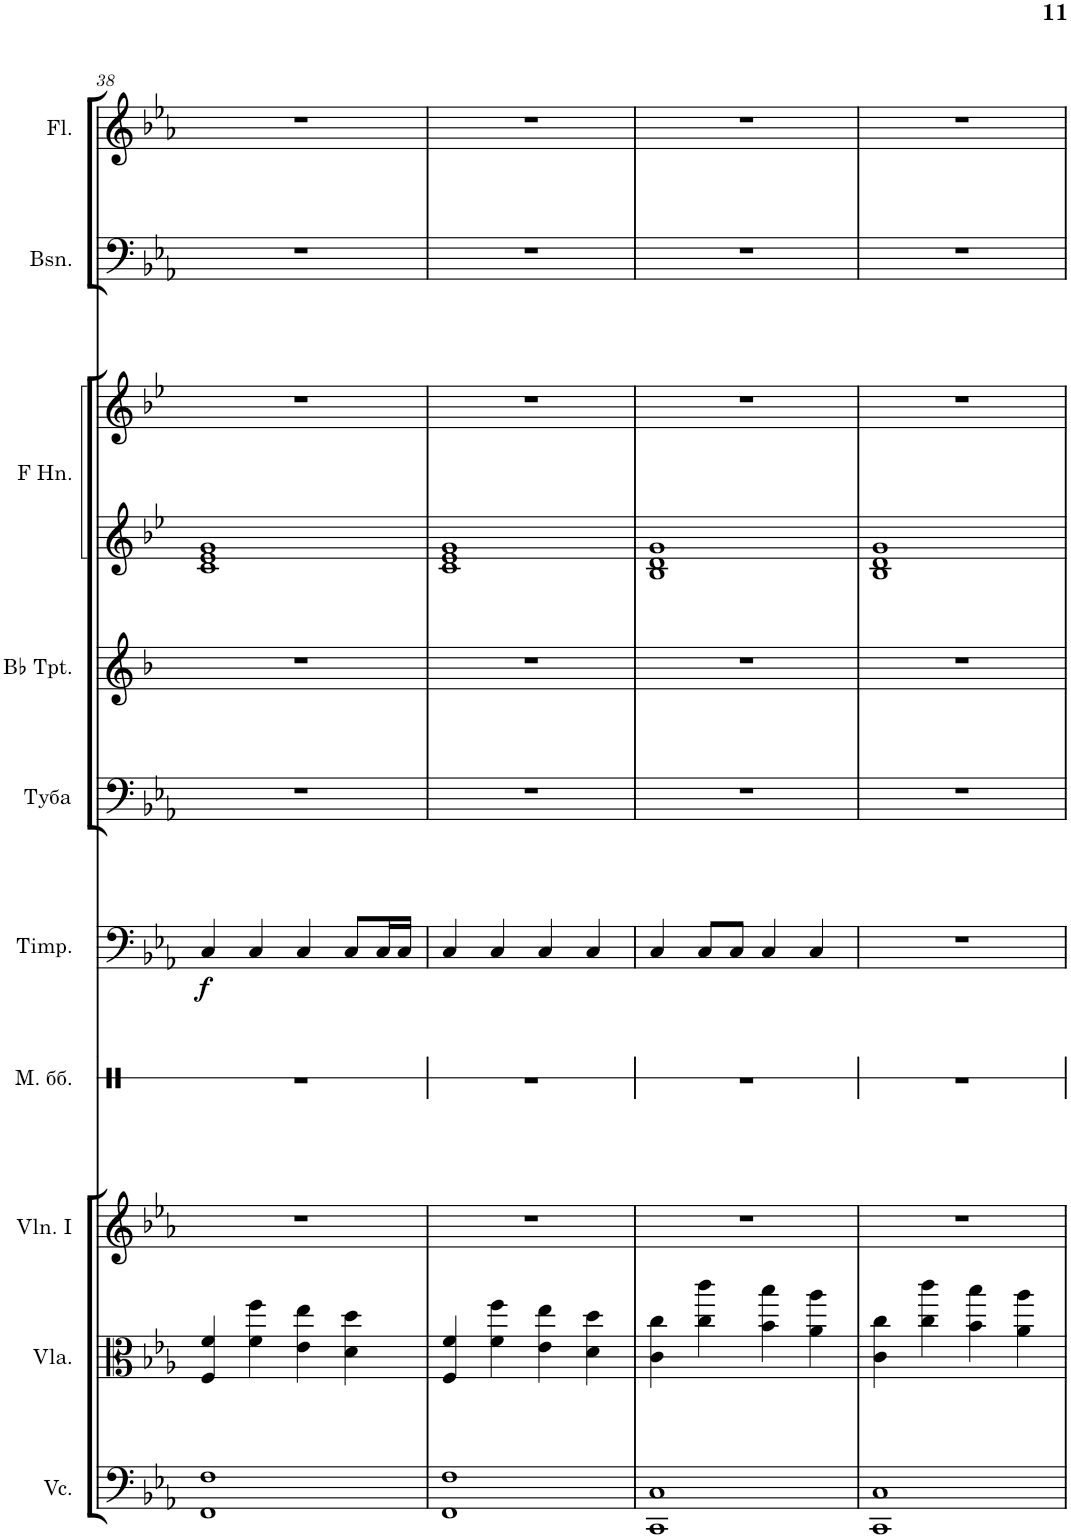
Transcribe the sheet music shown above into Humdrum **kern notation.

**kern	**kern	**kern	**kern	**kern	**dynam	**kern	**kern	**kern	**kern	**kern	**kern
*part10	*part9	*part8	*part7	*part6	*part6	*part5	*part4	*part3	*part3	*part2	*part1
*staff11	*staff10	*staff9	*staff8	*staff7	*staff7	*staff6	*staff5	*staff4	*staff3	*staff2	*staff1
*I"Violoncellos	*I"Violas	*I"Violins I	*I"Малый барабан	*I"Timpani	*	*I"Туба	*I"Trumpets in Bb	*I"Horns in F	*	*I"Bassoons	*I"Flutes
*I'Vc.	*I'Vla.	*I'Vln. I	*	*I'Timp.	*	*	*	*	*	*I'Bsn.	*I'Fl.
!!LO:PB:g=z
*clefF4	*clefC3	*clefG2	*clefX	*clefF4	*	*clefF4	*clefG2	*clefG2	*clefG2	*clefF4	*clefG2
*	*	*	*	*	*	*	*Trd1c2	*Trd4c7	*Trd4c7	*	*
*k[b-e-a-]	*k[b-e-a-]	*k[b-e-a-]	*k[]	*k[b-e-a-]	*	*k[b-e-a-]	*k[b-]	*k[b-e-]	*k[b-e-]	*k[b-e-a-]	*k[b-e-a-]
*M4/4	*M4/4	*M4/4	*M4/4	*M4/4	*	*M4/4	*M4/4	*M4/4	*M4/4	*M4/4	*M4/4
=38	=38	=38	=38	=38	=38	=38	=38	=38	=38	=38	=38
!	!	!	!	!	!LO:DY:b	!	!	!	!	!	!
1FF 1F	4F/ 4f/	1r	1r	4C/	f	1r	1r	1c 1e- 1g	1r	1r	1r
.	4f\ 4ff\	.	.	4C/	.	.	.	.	.	.	.
.	4e-\ 4ee-\	.	.	4C/	.	.	.	.	.	.	.
.	4d\ 4dd\	.	.	8C/L	.	.	.	.	.	.	.
.	.	.	.	16C/L	.	.	.	.	.	.	.
.	.	.	.	16C/JJ	.	.	.	.	.	.	.
=39	=39	=39	=39	=39	=39	=39	=39	=39	=39	=39	=39
1FF 1F	4F/ 4f/	1r	1r	4C/	.	1r	1r	1c 1e- 1g	1r	1r	1r
.	4f\ 4ff\	.	.	4C/	.	.	.	.	.	.	.
.	4e-\ 4ee-\	.	.	4C/	.	.	.	.	.	.	.
.	4d\ 4dd\	.	.	4C/	.	.	.	.	.	.	.
=40	=40	=40	=40	=40	=40	=40	=40	=40	=40	=40	=40
1CC 1C	4c\ 4cc\	1r	1r	4C/	.	1r	1r	1B- 1d 1g	1r	1r	1r
.	4cc\ 4ccc\	.	.	8C/L	.	.	.	.	.	.	.
.	.	.	.	8C/J	.	.	.	.	.	.	.
.	4b-\ 4bb-\	.	.	4C/	.	.	.	.	.	.	.
.	4a-\ 4aa-\	.	.	4C/	.	.	.	.	.	.	.
=41	=41	=41	=41	=41	=41	=41	=41	=41	=41	=41	=41
1CC 1C	4c\ 4cc\	1r	1r	1r	.	1r	1r	1B- 1d 1g	1r	1r	1r
.	4cc\ 4ccc\	.	.	.	.	.	.	.	.	.	.
.	4b-\ 4bb-\	.	.	.	.	.	.	.	.	.	.
.	4a-\ 4aa-\	.	.	.	.	.	.	.	.	.	.
=	=	=	=	=	=	=	=	=	=	=	=
*-	*-	*-	*-	*-	*-	*-	*-	*-	*-	*-	*-
